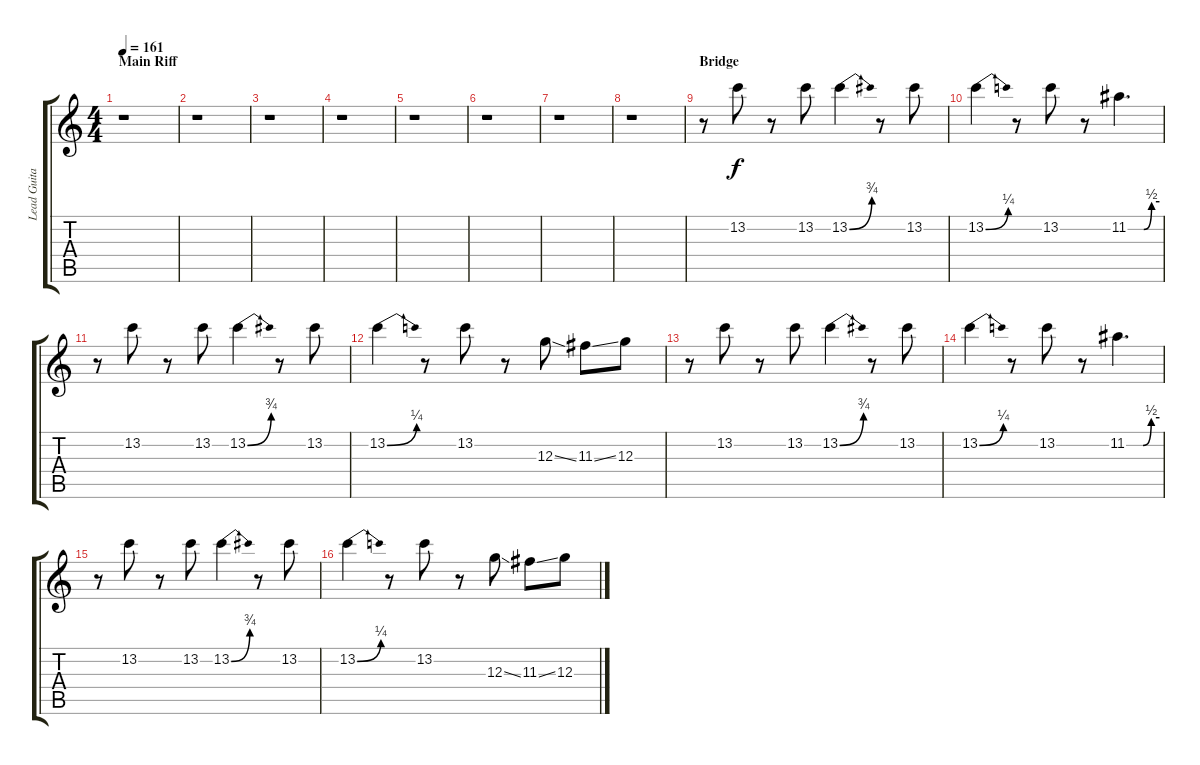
\track ("Lead Guitar" "Lead Guita") {instrument overdrivenguitar}
\staff {score tabs}
\tuning (E4 B3 G3 D3 A2 E2) {hide}
\ts (4 4)
\section ("" "Main Riff")
\tempo 161
\clef g2
\ks c
r.1{dy f} |
r.1 |
r.1 |
r.1 |
r.1 |
r.1 |
r.1 |
r.1 |
\section ("" "Bridge")
r.8 13.2.8 r.8 13.2.8 13.2{be (bend 0 0 60 3)}.4 r.8 13.2.8 |
13.2{be (bend 0 0 60 1)}.4 r.8 13.2.8 r.8 11.2{be (custom 0 0 30 0 45 2 60 2)}.4{d} |
r.8 13.2.8 r.8 13.2.8 13.2{be (bend 0 0 60 3)}.4 r.8 13.2.8 |
13.2{be (bend 0 0 60 1)}.4 r.8 13.2.8 r.8 12.3{ss}.8 11.3{ss}.8 12.3.8 |
r.8 13.2.8 r.8 13.2.8 13.2{be (bend 0 0 60 3)}.4 r.8 13.2.8 |
13.2{be (bend 0 0 60 1)}.4 r.8 13.2.8 r.8 11.2{be (custom 0 0 30 0 45 2 60 2)}.4{d} |
r.8 13.2.8 r.8 13.2.8 13.2{be (bend 0 0 60 3)}.4 r.8 13.2.8 |
13.2{be (bend 0 0 60 1)}.4 r.8 13.2.8 r.8 12.3{ss}.8 11.3{ss}.8 12.3.8
